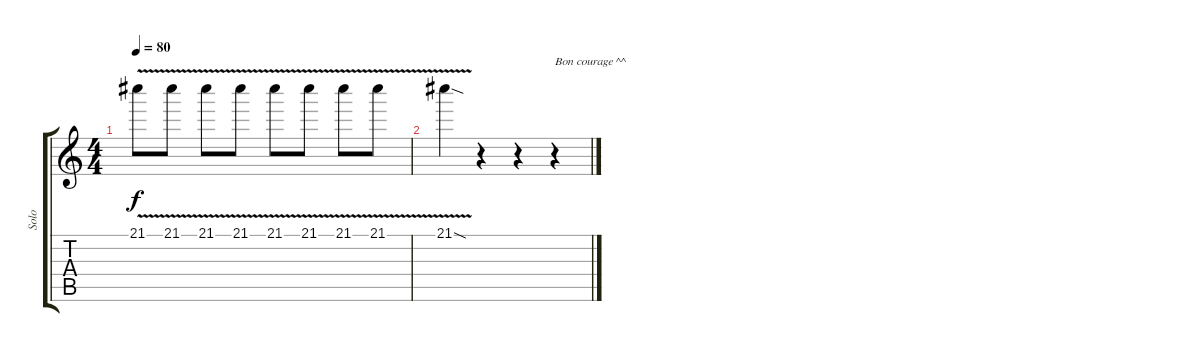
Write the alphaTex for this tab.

\track ("Solo" "Solo") {instrument distortionguitar}
\staff {score tabs}
\tuning (E4 B3 G3 D3 A2 E2) {hide}
\ts (4 4)
\tempo 80
\clef g2
\ks c
21.1{v}.8{dy f} 21.1{v}.8 21.1{v}.8 21.1{v}.8 21.1{v}.8 21.1{v}.8 21.1{v}.8 21.1{v}.8 |
21.1{v sod}.4 r.4 r.4 r.4{txt "Bon courage ^^"}
